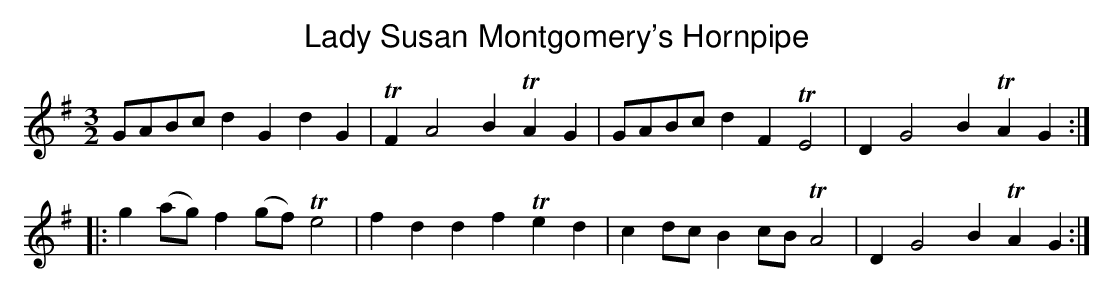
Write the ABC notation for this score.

X:1
T:Lady Susan Montgomery's Hornpipe
M:3/2
L:1/8
K:G
GABc d2G2d2G2|TF2 A4 B2 TA2G2|GABc d2F2 TE4|D2 G4B2TA2G2:|
|:g2 (ag) f2 (gf) Te4|f2d2d2f2Te2d2|c2 dc B2 cB TA4|D2 G4 B2 TA2G2:|]
